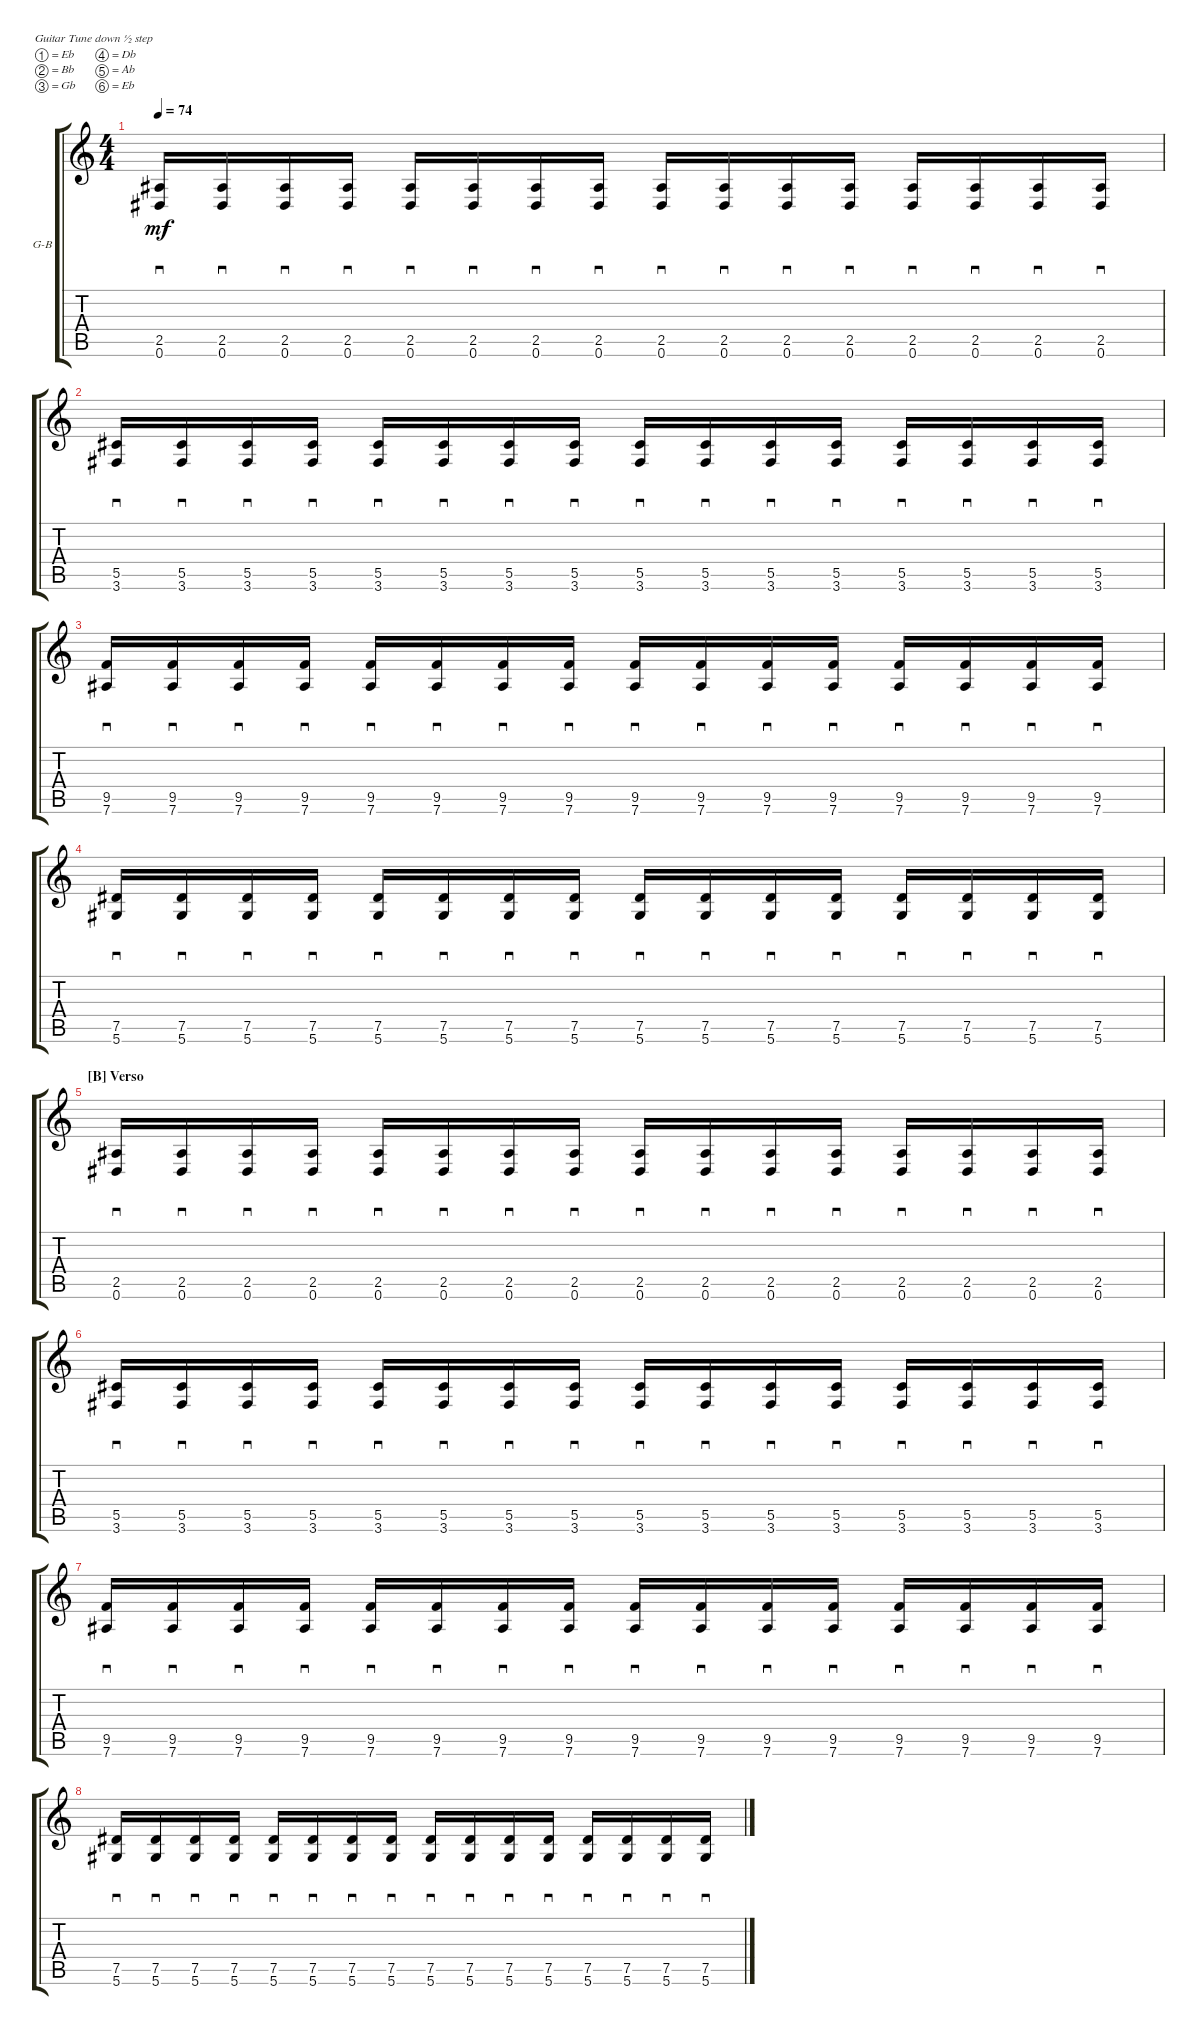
\defaultSystemsLayout 4
\bracketExtendMode groupsimilarinstruments
\firstSystemTrackNameOrientation horizontal
\otherSystemsTrackNameOrientation horizontal
\track ("Guitar Base" "G-B") {multiBarRest instrument acousticguitarsteel}
\staff {score tabs}
\tuning (Eb4 Bb3 Gb3 Db3 Ab2 Eb2)
\ts (4 4)
\tempo 74
\clef g2
\ks c
(0.6 2.5).16{sd lyrics (0 "") lyrics (1 "") lyrics (2 "") lyrics (3 "") lyrics (4 "") dy mf} (0.6 2.5).16{sd lyrics (0 "") lyrics (1 "") lyrics (2 "") lyrics (3 "") lyrics (4 "")} (0.6 2.5).16{sd lyrics (0 "") lyrics (1 "") lyrics (2 "") lyrics (3 "") lyrics (4 "")} (0.6 2.5).16{sd lyrics (0 "") lyrics (1 "") lyrics (2 "") lyrics (3 "") lyrics (4 "")} (0.6 2.5).16{sd lyrics (0 "") lyrics (1 "") lyrics (2 "") lyrics (3 "") lyrics (4 "")} (0.6 2.5).16{sd lyrics (0 "") lyrics (1 "") lyrics (2 "") lyrics (3 "") lyrics (4 "")} (0.6 2.5).16{sd lyrics (0 "") lyrics (1 "") lyrics (2 "") lyrics (3 "") lyrics (4 "")} (0.6 2.5).16{sd lyrics (0 "") lyrics (1 "") lyrics (2 "") lyrics (3 "") lyrics (4 "")} (0.6 2.5).16{sd lyrics (0 "") lyrics (1 "") lyrics (2 "") lyrics (3 "") lyrics (4 "")} (0.6 2.5).16{sd lyrics (0 "") lyrics (1 "") lyrics (2 "") lyrics (3 "") lyrics (4 "")} (0.6 2.5).16{sd lyrics (0 "") lyrics (1 "") lyrics (2 "") lyrics (3 "") lyrics (4 "")} (0.6 2.5).16{sd lyrics (0 "") lyrics (1 "") lyrics (2 "") lyrics (3 "") lyrics (4 "")} (0.6 2.5).16{sd lyrics (0 "") lyrics (1 "") lyrics (2 "") lyrics (3 "") lyrics (4 "")} (0.6 2.5).16{sd lyrics (0 "") lyrics (1 "") lyrics (2 "") lyrics (3 "") lyrics (4 "")} (0.6 2.5).16{sd lyrics (0 "") lyrics (1 "") lyrics (2 "") lyrics (3 "") lyrics (4 "")} (0.6 2.5).16{sd lyrics (0 "") lyrics (1 "") lyrics (2 "") lyrics (3 "") lyrics (4 "")} |
(5.5 3.6).16{sd lyrics (0 "") lyrics (1 "") lyrics (2 "") lyrics (3 "") lyrics (4 "")} (5.5 3.6).16{sd lyrics (0 "") lyrics (1 "") lyrics (2 "") lyrics (3 "") lyrics (4 "")} (5.5 3.6).16{sd lyrics (0 "") lyrics (1 "") lyrics (2 "") lyrics (3 "") lyrics (4 "")} (5.5 3.6).16{sd lyrics (0 "") lyrics (1 "") lyrics (2 "") lyrics (3 "") lyrics (4 "")} (5.5 3.6).16{sd lyrics (0 "") lyrics (1 "") lyrics (2 "") lyrics (3 "") lyrics (4 "")} (5.5 3.6).16{sd lyrics (0 "") lyrics (1 "") lyrics (2 "") lyrics (3 "") lyrics (4 "")} (5.5 3.6).16{sd lyrics (0 "") lyrics (1 "") lyrics (2 "") lyrics (3 "") lyrics (4 "")} (5.5 3.6).16{sd lyrics (0 "") lyrics (1 "") lyrics (2 "") lyrics (3 "") lyrics (4 "")} (5.5 3.6).16{sd lyrics (0 "") lyrics (1 "") lyrics (2 "") lyrics (3 "") lyrics (4 "")} (5.5 3.6).16{sd lyrics (0 "") lyrics (1 "") lyrics (2 "") lyrics (3 "") lyrics (4 "")} (5.5 3.6).16{sd lyrics (0 "") lyrics (1 "") lyrics (2 "") lyrics (3 "") lyrics (4 "")} (5.5 3.6).16{sd lyrics (0 "") lyrics (1 "") lyrics (2 "") lyrics (3 "") lyrics (4 "")} (5.5 3.6).16{sd lyrics (0 "") lyrics (1 "") lyrics (2 "") lyrics (3 "") lyrics (4 "")} (5.5 3.6).16{sd lyrics (0 "") lyrics (1 "") lyrics (2 "") lyrics (3 "") lyrics (4 "")} (5.5 3.6).16{sd lyrics (0 "") lyrics (1 "") lyrics (2 "") lyrics (3 "") lyrics (4 "")} (5.5 3.6).16{sd lyrics (0 "") lyrics (1 "") lyrics (2 "") lyrics (3 "") lyrics (4 "")} |
(7.6 9.5).16{sd lyrics (0 "") lyrics (1 "") lyrics (2 "") lyrics (3 "") lyrics (4 "")} (7.6 9.5).16{sd lyrics (0 "") lyrics (1 "") lyrics (2 "") lyrics (3 "") lyrics (4 "")} (7.6 9.5).16{sd lyrics (0 "") lyrics (1 "") lyrics (2 "") lyrics (3 "") lyrics (4 "")} (7.6 9.5).16{sd lyrics (0 "") lyrics (1 "") lyrics (2 "") lyrics (3 "") lyrics (4 "")} (7.6 9.5).16{sd lyrics (0 "") lyrics (1 "") lyrics (2 "") lyrics (3 "") lyrics (4 "")} (7.6 9.5).16{sd lyrics (0 "") lyrics (1 "") lyrics (2 "") lyrics (3 "") lyrics (4 "")} (7.6 9.5).16{sd lyrics (0 "") lyrics (1 "") lyrics (2 "") lyrics (3 "") lyrics (4 "")} (7.6 9.5).16{sd lyrics (0 "") lyrics (1 "") lyrics (2 "") lyrics (3 "") lyrics (4 "")} (7.6 9.5).16{sd lyrics (0 "") lyrics (1 "") lyrics (2 "") lyrics (3 "") lyrics (4 "")} (7.6 9.5).16{sd lyrics (0 "") lyrics (1 "") lyrics (2 "") lyrics (3 "") lyrics (4 "")} (7.6 9.5).16{sd lyrics (0 "") lyrics (1 "") lyrics (2 "") lyrics (3 "") lyrics (4 "")} (7.6 9.5).16{sd lyrics (0 "") lyrics (1 "") lyrics (2 "") lyrics (3 "") lyrics (4 "")} (7.6 9.5).16{sd lyrics (0 "") lyrics (1 "") lyrics (2 "") lyrics (3 "") lyrics (4 "")} (7.6 9.5).16{sd lyrics (0 "") lyrics (1 "") lyrics (2 "") lyrics (3 "") lyrics (4 "")} (7.6 9.5).16{sd lyrics (0 "") lyrics (1 "") lyrics (2 "") lyrics (3 "") lyrics (4 "")} (7.6 9.5).16{sd lyrics (0 "") lyrics (1 "") lyrics (2 "") lyrics (3 "") lyrics (4 "")} |
(5.6 7.5).16{sd lyrics (0 "") lyrics (1 "") lyrics (2 "") lyrics (3 "") lyrics (4 "")} (5.6 7.5).16{sd lyrics (0 "") lyrics (1 "") lyrics (2 "") lyrics (3 "") lyrics (4 "")} (5.6 7.5).16{sd lyrics (0 "") lyrics (1 "") lyrics (2 "") lyrics (3 "") lyrics (4 "")} (5.6 7.5).16{sd lyrics (0 "") lyrics (1 "") lyrics (2 "") lyrics (3 "") lyrics (4 "")} (5.6 7.5).16{sd lyrics (0 "") lyrics (1 "") lyrics (2 "") lyrics (3 "") lyrics (4 "")} (5.6 7.5).16{sd lyrics (0 "") lyrics (1 "") lyrics (2 "") lyrics (3 "") lyrics (4 "")} (5.6 7.5).16{sd lyrics (0 "") lyrics (1 "") lyrics (2 "") lyrics (3 "") lyrics (4 "")} (5.6 7.5).16{sd lyrics (0 "") lyrics (1 "") lyrics (2 "") lyrics (3 "") lyrics (4 "")} (5.6 7.5).16{sd lyrics (0 "") lyrics (1 "") lyrics (2 "") lyrics (3 "") lyrics (4 "")} (5.6 7.5).16{sd lyrics (0 "") lyrics (1 "") lyrics (2 "") lyrics (3 "") lyrics (4 "")} (5.6 7.5).16{sd lyrics (0 "") lyrics (1 "") lyrics (2 "") lyrics (3 "") lyrics (4 "")} (5.6 7.5).16{sd lyrics (0 "") lyrics (1 "") lyrics (2 "") lyrics (3 "") lyrics (4 "")} (5.6 7.5).16{sd lyrics (0 "") lyrics (1 "") lyrics (2 "") lyrics (3 "") lyrics (4 "")} (5.6 7.5).16{sd lyrics (0 "") lyrics (1 "") lyrics (2 "") lyrics (3 "") lyrics (4 "")} (5.6 7.5).16{sd lyrics (0 "") lyrics (1 "") lyrics (2 "") lyrics (3 "") lyrics (4 "")} (5.6 7.5).16{sd lyrics (0 "") lyrics (1 "") lyrics (2 "") lyrics (3 "") lyrics (4 "")} |
\section ("B" "Verso")
(0.6 2.5).16{sd lyrics (0 "") lyrics (1 "") lyrics (2 "") lyrics (3 "") lyrics (4 "")} (0.6 2.5).16{sd lyrics (0 "") lyrics (1 "") lyrics (2 "") lyrics (3 "") lyrics (4 "")} (0.6 2.5).16{sd lyrics (0 "") lyrics (1 "") lyrics (2 "") lyrics (3 "") lyrics (4 "")} (0.6 2.5).16{sd lyrics (0 "") lyrics (1 "") lyrics (2 "") lyrics (3 "") lyrics (4 "")} (0.6 2.5).16{sd lyrics (0 "") lyrics (1 "") lyrics (2 "") lyrics (3 "") lyrics (4 "")} (0.6 2.5).16{sd lyrics (0 "") lyrics (1 "") lyrics (2 "") lyrics (3 "") lyrics (4 "")} (0.6 2.5).16{sd lyrics (0 "") lyrics (1 "") lyrics (2 "") lyrics (3 "") lyrics (4 "")} (0.6 2.5).16{sd lyrics (0 "") lyrics (1 "") lyrics (2 "") lyrics (3 "") lyrics (4 "")} (0.6 2.5).16{sd lyrics (0 "") lyrics (1 "") lyrics (2 "") lyrics (3 "") lyrics (4 "")} (0.6 2.5).16{sd lyrics (0 "") lyrics (1 "") lyrics (2 "") lyrics (3 "") lyrics (4 "")} (0.6 2.5).16{sd lyrics (0 "") lyrics (1 "") lyrics (2 "") lyrics (3 "") lyrics (4 "")} (0.6 2.5).16{sd lyrics (0 "") lyrics (1 "") lyrics (2 "") lyrics (3 "") lyrics (4 "")} (0.6 2.5).16{sd lyrics (0 "") lyrics (1 "") lyrics (2 "") lyrics (3 "") lyrics (4 "")} (0.6 2.5).16{sd lyrics (0 "") lyrics (1 "") lyrics (2 "") lyrics (3 "") lyrics (4 "")} (0.6 2.5).16{sd lyrics (0 "") lyrics (1 "") lyrics (2 "") lyrics (3 "") lyrics (4 "")} (0.6 2.5).16{sd lyrics (0 "") lyrics (1 "") lyrics (2 "") lyrics (3 "") lyrics (4 "")} |
(5.5 3.6).16{sd lyrics (0 "") lyrics (1 "") lyrics (2 "") lyrics (3 "") lyrics (4 "")} (5.5 3.6).16{sd lyrics (0 "") lyrics (1 "") lyrics (2 "") lyrics (3 "") lyrics (4 "")} (5.5 3.6).16{sd lyrics (0 "") lyrics (1 "") lyrics (2 "") lyrics (3 "") lyrics (4 "")} (5.5 3.6).16{sd lyrics (0 "") lyrics (1 "") lyrics (2 "") lyrics (3 "") lyrics (4 "")} (5.5 3.6).16{sd lyrics (0 "") lyrics (1 "") lyrics (2 "") lyrics (3 "") lyrics (4 "")} (5.5 3.6).16{sd lyrics (0 "") lyrics (1 "") lyrics (2 "") lyrics (3 "") lyrics (4 "")} (5.5 3.6).16{sd lyrics (0 "") lyrics (1 "") lyrics (2 "") lyrics (3 "") lyrics (4 "")} (5.5 3.6).16{sd lyrics (0 "") lyrics (1 "") lyrics (2 "") lyrics (3 "") lyrics (4 "")} (5.5 3.6).16{sd lyrics (0 "") lyrics (1 "") lyrics (2 "") lyrics (3 "") lyrics (4 "")} (5.5 3.6).16{sd lyrics (0 "") lyrics (1 "") lyrics (2 "") lyrics (3 "") lyrics (4 "")} (5.5 3.6).16{sd lyrics (0 "") lyrics (1 "") lyrics (2 "") lyrics (3 "") lyrics (4 "")} (5.5 3.6).16{sd lyrics (0 "") lyrics (1 "") lyrics (2 "") lyrics (3 "") lyrics (4 "")} (5.5 3.6).16{sd lyrics (0 "") lyrics (1 "") lyrics (2 "") lyrics (3 "") lyrics (4 "")} (5.5 3.6).16{sd lyrics (0 "") lyrics (1 "") lyrics (2 "") lyrics (3 "") lyrics (4 "")} (5.5 3.6).16{sd lyrics (0 "") lyrics (1 "") lyrics (2 "") lyrics (3 "") lyrics (4 "")} (5.5 3.6).16{sd lyrics (0 "") lyrics (1 "") lyrics (2 "") lyrics (3 "") lyrics (4 "")} |
(7.6 9.5).16{sd lyrics (0 "") lyrics (1 "") lyrics (2 "") lyrics (3 "") lyrics (4 "")} (7.6 9.5).16{sd lyrics (0 "") lyrics (1 "") lyrics (2 "") lyrics (3 "") lyrics (4 "")} (7.6 9.5).16{sd lyrics (0 "") lyrics (1 "") lyrics (2 "") lyrics (3 "") lyrics (4 "")} (7.6 9.5).16{sd lyrics (0 "") lyrics (1 "") lyrics (2 "") lyrics (3 "") lyrics (4 "")} (7.6 9.5).16{sd lyrics (0 "") lyrics (1 "") lyrics (2 "") lyrics (3 "") lyrics (4 "")} (7.6 9.5).16{sd lyrics (0 "") lyrics (1 "") lyrics (2 "") lyrics (3 "") lyrics (4 "")} (7.6 9.5).16{sd lyrics (0 "") lyrics (1 "") lyrics (2 "") lyrics (3 "") lyrics (4 "")} (7.6 9.5).16{sd lyrics (0 "") lyrics (1 "") lyrics (2 "") lyrics (3 "") lyrics (4 "")} (7.6 9.5).16{sd lyrics (0 "") lyrics (1 "") lyrics (2 "") lyrics (3 "") lyrics (4 "")} (7.6 9.5).16{sd lyrics (0 "") lyrics (1 "") lyrics (2 "") lyrics (3 "") lyrics (4 "")} (7.6 9.5).16{sd lyrics (0 "") lyrics (1 "") lyrics (2 "") lyrics (3 "") lyrics (4 "")} (7.6 9.5).16{sd lyrics (0 "") lyrics (1 "") lyrics (2 "") lyrics (3 "") lyrics (4 "")} (7.6 9.5).16{sd lyrics (0 "") lyrics (1 "") lyrics (2 "") lyrics (3 "") lyrics (4 "")} (7.6 9.5).16{sd lyrics (0 "") lyrics (1 "") lyrics (2 "") lyrics (3 "") lyrics (4 "")} (7.6 9.5).16{sd lyrics (0 "") lyrics (1 "") lyrics (2 "") lyrics (3 "") lyrics (4 "")} (7.6 9.5).16{sd lyrics (0 "") lyrics (1 "") lyrics (2 "") lyrics (3 "") lyrics (4 "")} |
(5.6 7.5).16{sd lyrics (0 "") lyrics (1 "") lyrics (2 "") lyrics (3 "") lyrics (4 "")} (5.6 7.5).16{sd lyrics (0 "") lyrics (1 "") lyrics (2 "") lyrics (3 "") lyrics (4 "")} (5.6 7.5).16{sd lyrics (0 "") lyrics (1 "") lyrics (2 "") lyrics (3 "") lyrics (4 "")} (5.6 7.5).16{sd lyrics (0 "") lyrics (1 "") lyrics (2 "") lyrics (3 "") lyrics (4 "")} (5.6 7.5).16{sd lyrics (0 "") lyrics (1 "") lyrics (2 "") lyrics (3 "") lyrics (4 "")} (5.6 7.5).16{sd lyrics (0 "") lyrics (1 "") lyrics (2 "") lyrics (3 "") lyrics (4 "")} (5.6 7.5).16{sd lyrics (0 "") lyrics (1 "") lyrics (2 "") lyrics (3 "") lyrics (4 "")} (5.6 7.5).16{sd lyrics (0 "") lyrics (1 "") lyrics (2 "") lyrics (3 "") lyrics (4 "")} (5.6 7.5).16{sd lyrics (0 "") lyrics (1 "") lyrics (2 "") lyrics (3 "") lyrics (4 "")} (5.6 7.5).16{sd lyrics (0 "") lyrics (1 "") lyrics (2 "") lyrics (3 "") lyrics (4 "")} (5.6 7.5).16{sd lyrics (0 "") lyrics (1 "") lyrics (2 "") lyrics (3 "") lyrics (4 "")} (5.6 7.5).16{sd lyrics (0 "") lyrics (1 "") lyrics (2 "") lyrics (3 "") lyrics (4 "")} (5.6 7.5).16{sd lyrics (0 "") lyrics (1 "") lyrics (2 "") lyrics (3 "") lyrics (4 "")} (5.6 7.5).16{sd lyrics (0 "") lyrics (1 "") lyrics (2 "") lyrics (3 "") lyrics (4 "")} (5.6 7.5).16{sd lyrics (0 "") lyrics (1 "") lyrics (2 "") lyrics (3 "") lyrics (4 "")} (5.6 7.5).16{sd lyrics (0 "") lyrics (1 "") lyrics (2 "") lyrics (3 "") lyrics (4 "")}
